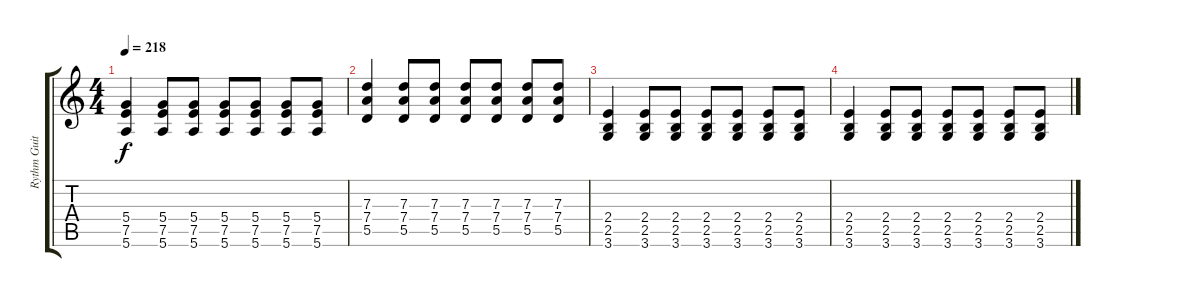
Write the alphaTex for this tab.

\track ("Rythm Guitar" "Rythm Guit") {instrument electricguitarmuted}
\staff {score tabs}
\tuning (E4 B3 G3 D3 A2 E2) {hide}
\ts (4 4)
\tempo 218
\clef g2
\ks c
(5.4 7.5 5.6).4{dy f} (5.4 7.5 5.6).8 (5.4 7.5 5.6).8 (5.4 7.5 5.6).8 (5.4 7.5 5.6).8 (5.4 7.5 5.6).8 (5.4 7.5 5.6).8 |
(7.3 7.4 5.5).4 (7.3 7.4 5.5).8 (7.3 7.4 5.5).8 (7.3 7.4 5.5).8 (7.3 7.4 5.5).8 (7.3 7.4 5.5).8 (7.3 7.4 5.5).8 |
(2.4 2.5 3.6).4 (2.4 2.5 3.6).8 (2.4 2.5 3.6).8 (2.4 2.5 3.6).8 (2.4 2.5 3.6).8 (2.4 2.5 3.6).8 (2.4 2.5 3.6).8 |
(2.4 2.5 3.6).4 (2.4 2.5 3.6).8 (2.4 2.5 3.6).8 (2.4 2.5 3.6).8 (2.4 2.5 3.6).8 (2.4 2.5 3.6).8 (2.4 2.5 3.6).8
